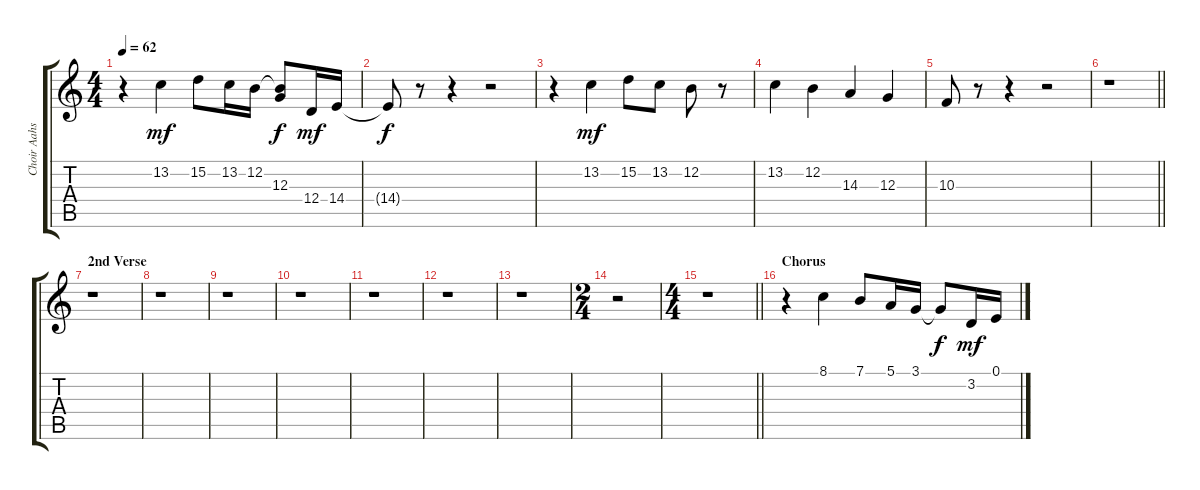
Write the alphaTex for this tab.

\track ("Choir Aahs (Duff_Izzy)" "Choir Aahs") {instrument choiraahs}
\staff {score tabs}
\tuning (E4 B3 G3 D3 A2 E2) {hide}
\ts (4 4)
\tempo 62
\clef g2
\ks c
r.4{dy f} 13.2.4{dy mf} 15.2.8 13.2.16 12.2.16 (12.2{t} 12.3{t}).8{dy f} 12.4.16{dy mf} 14.4.16 |
14.4{t}.8{dy f} r.8 r.4 r.2 |
r.4 13.2.4{dy mf} 15.2.8 13.2.8 12.2.8 r.8 |
13.2.4 12.2.4 14.3.4 12.3.4 |
10.3.8 r.8 r.4 r.2 |
\barLineRight lightlight
r.1 |
\section ("" "2nd Verse")
r.1 |
r.1 |
r.1 |
r.1 |
r.1 |
r.1 |
r.1 |
\ts (2 4)
r.2 |
\ts (4 4)
\barLineRight lightlight
r.1 |
\section ("" "Chorus")
r.4 8.1.4 7.1.8 5.1.16 3.1.16 3.1{t}.8{dy f} 3.2.16{dy mf} 0.1.16
